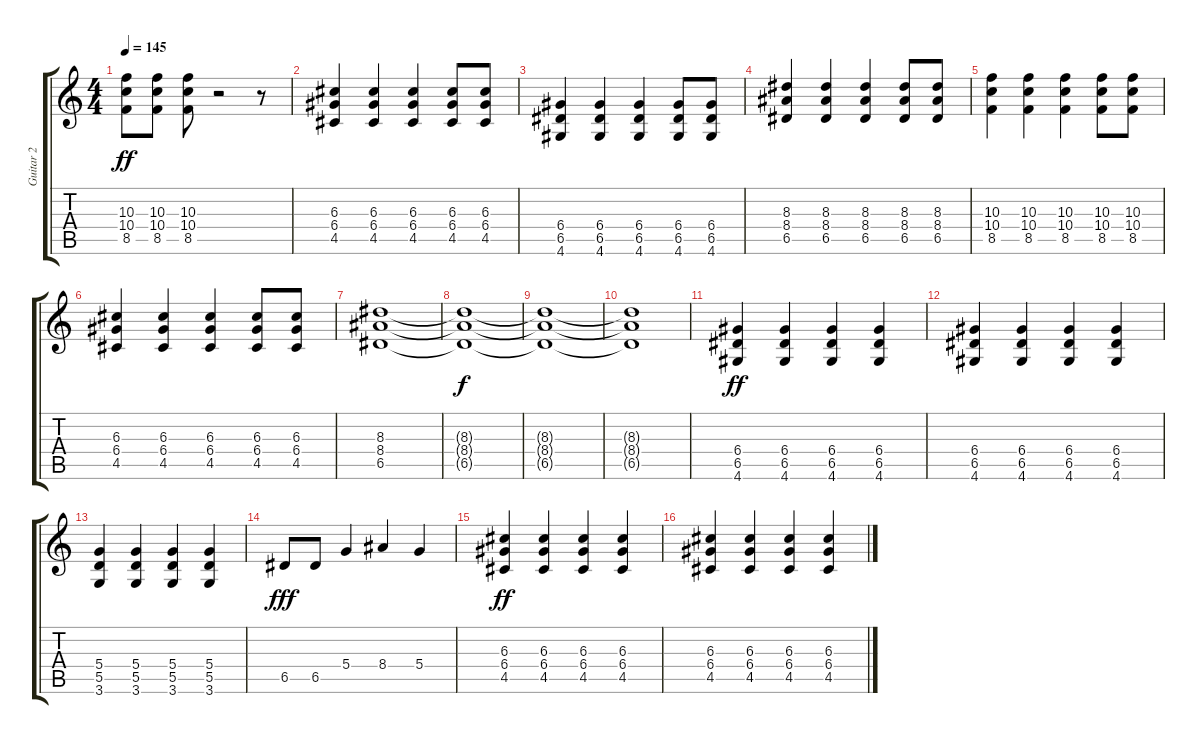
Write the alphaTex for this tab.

\track ("Guitar 2" "Guitar 2") {instrument distortionguitar}
\staff {score tabs}
\tuning (E4 B3 G3 D3 A2 E2) {hide}
\ts (4 4)
\tempo 145
\clef g2
\ks c
(10.3 10.4 8.5).8{dy ff} (10.3 10.4 8.5).8 (10.3 10.4 8.5).8 r.2 r.8 |
(6.3 6.4 4.5).4 (6.3 6.4 4.5).4 (6.3 6.4 4.5).4 (6.3 6.4 4.5).8 (6.3 6.4 4.5).8 |
(6.4 6.5 4.6).4 (6.4 6.5 4.6).4 (6.4 6.5 4.6).4 (6.4 6.5 4.6).8 (6.4 6.5 4.6).8 |
(8.3 8.4 6.5).4 (8.3 8.4 6.5).4 (8.3 8.4 6.5).4 (8.3 8.4 6.5).8 (8.3 8.4 6.5).8 |
(10.3 10.4 8.5).4 (10.3 10.4 8.5).4 (10.3 10.4 8.5).4 (10.3 10.4 8.5).8 (10.3 10.4 8.5).8 |
(6.3 6.4 4.5).4 (6.3 6.4 4.5).4 (6.3 6.4 4.5).4 (6.3 6.4 4.5).8 (6.3 6.4 4.5).8 |
(8.3 8.4 6.5).1 |
(8.3{t} 8.4{t} 6.5{t}).1{dy f} |
(8.3{t} 8.4{t} 6.5{t}).1 |
(8.3{t} 8.4{t} 6.5{t}).1 |
(6.4 6.5 4.6).4{dy ff} (6.4 6.5 4.6).4 (6.4 6.5 4.6).4 (6.4 6.5 4.6).4 |
(6.4 6.5 4.6).4 (6.4 6.5 4.6).4 (6.4 6.5 4.6).4 (6.4 6.5 4.6).4 |
(5.4 5.5 3.6).4 (5.4 5.5 3.6).4 (5.4 5.5 3.6).4 (5.4 5.5 3.6).4 |
6.5.8{dy fff} 6.5.8 5.4.4 8.4.4 5.4.4 |
(6.3 6.4 4.5).4{dy ff} (6.3 6.4 4.5).4 (6.3 6.4 4.5).4 (6.3 6.4 4.5).4 |
(6.3 6.4 4.5).4 (6.3 6.4 4.5).4 (6.3 6.4 4.5).4 (6.3 6.4 4.5).4
